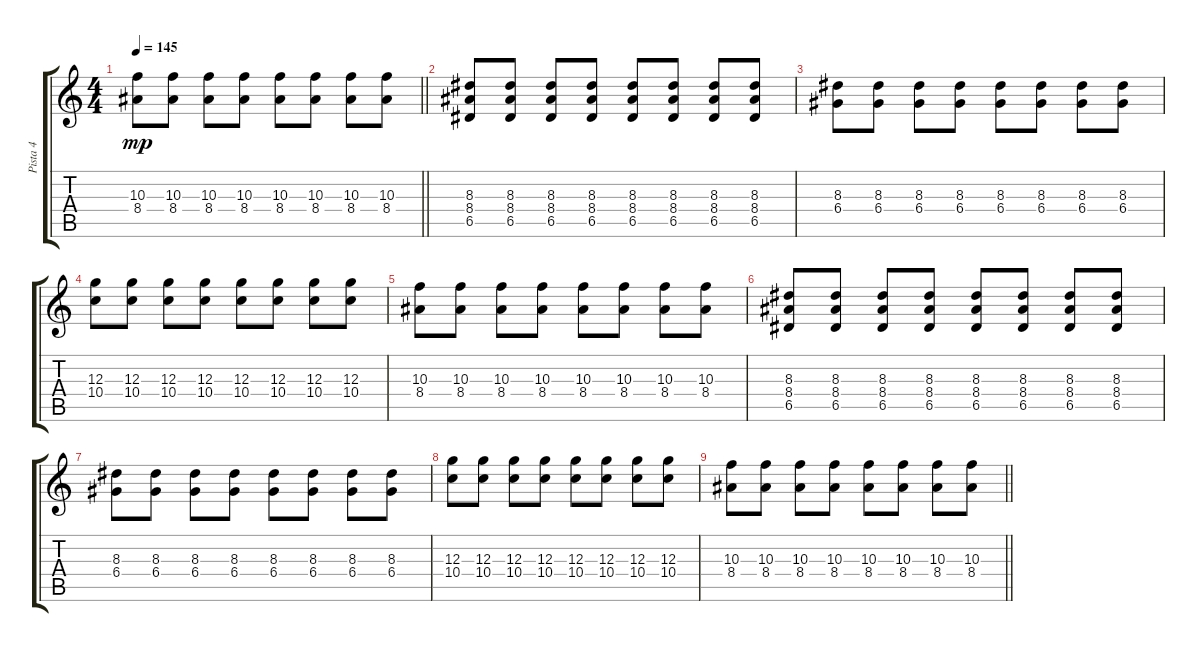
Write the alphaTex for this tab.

\track ("Pista 4" "Pista 4") {instrument overdrivenguitar}
\staff {score tabs}
\tuning (E4 B3 G3 D3 A2 E2) {hide}
\ts (4 4)
\tempo 145
\clef g2
\barLineRight lightlight
\ks c
(10.3 8.4).8{dy mp} (10.3 8.4).8 (10.3 8.4).8 (10.3 8.4).8 (10.3 8.4).8 (10.3 8.4).8 (10.3 8.4).8 (10.3 8.4).8 |
(8.3 8.4 6.5).8 (8.3 8.4 6.5).8 (8.3 8.4 6.5).8 (8.3 8.4 6.5).8 (8.3 8.4 6.5).8 (8.3 8.4 6.5).8 (8.3 8.4 6.5).8 (8.3 8.4 6.5).8 |
(8.3 6.4).8 (8.3 6.4).8 (8.3 6.4).8 (8.3 6.4).8 (8.3 6.4).8 (8.3 6.4).8 (8.3 6.4).8 (8.3 6.4).8 |
(12.3 10.4).8 (12.3 10.4).8 (12.3 10.4).8 (12.3 10.4).8 (12.3 10.4).8 (12.3 10.4).8 (12.3 10.4).8 (12.3 10.4).8 |
(10.3 8.4).8 (10.3 8.4).8 (10.3 8.4).8 (10.3 8.4).8 (10.3 8.4).8 (10.3 8.4).8 (10.3 8.4).8 (10.3 8.4).8 |
(8.3 8.4 6.5).8 (8.3 8.4 6.5).8 (8.3 8.4 6.5).8 (8.3 8.4 6.5).8 (8.3 8.4 6.5).8 (8.3 8.4 6.5).8 (8.3 8.4 6.5).8 (8.3 8.4 6.5).8 |
(8.3 6.4).8 (8.3 6.4).8 (8.3 6.4).8 (8.3 6.4).8 (8.3 6.4).8 (8.3 6.4).8 (8.3 6.4).8 (8.3 6.4).8 |
(12.3 10.4).8 (12.3 10.4).8 (12.3 10.4).8 (12.3 10.4).8 (12.3 10.4).8 (12.3 10.4).8 (12.3 10.4).8 (12.3 10.4).8 |
\barLineRight lightlight
(10.3 8.4).8 (10.3 8.4).8 (10.3 8.4).8 (10.3 8.4).8 (10.3 8.4).8 (10.3 8.4).8 (10.3 8.4).8 (10.3 8.4).8
